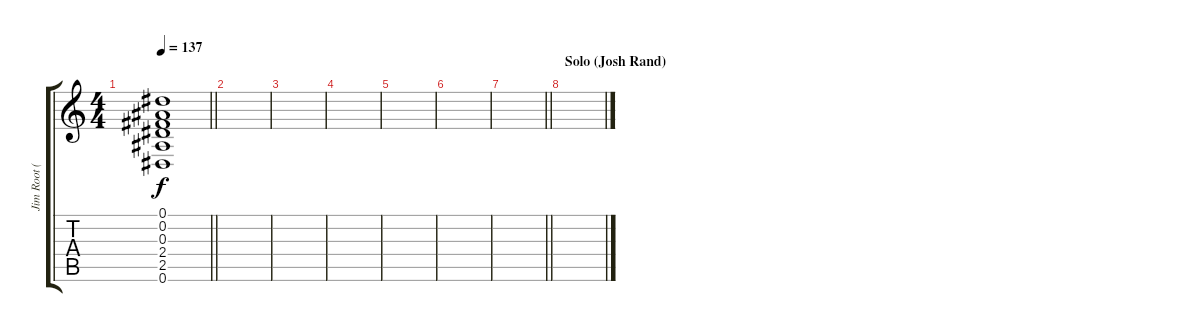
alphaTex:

\track ("Jim Root (Acoustic Guitar)" "Jim Root (") {instrument acousticguitarsteel}
\staff {score tabs}
\tuning (Eb4 Bb3 Gb3 Db3 Ab2 Eb2) {hide}
\ts (4 4)
\tempo 137
\clef g2
\barLineRight lightlight
\ks c
(0.1{t} 0.2{t} 0.3{t} 2.4{t} 2.5{t} 0.6{t}).1{dy f} |
|
|
|
|
|
\barLineRight lightlight
|
\section ("" "Solo (Josh Rand)")
